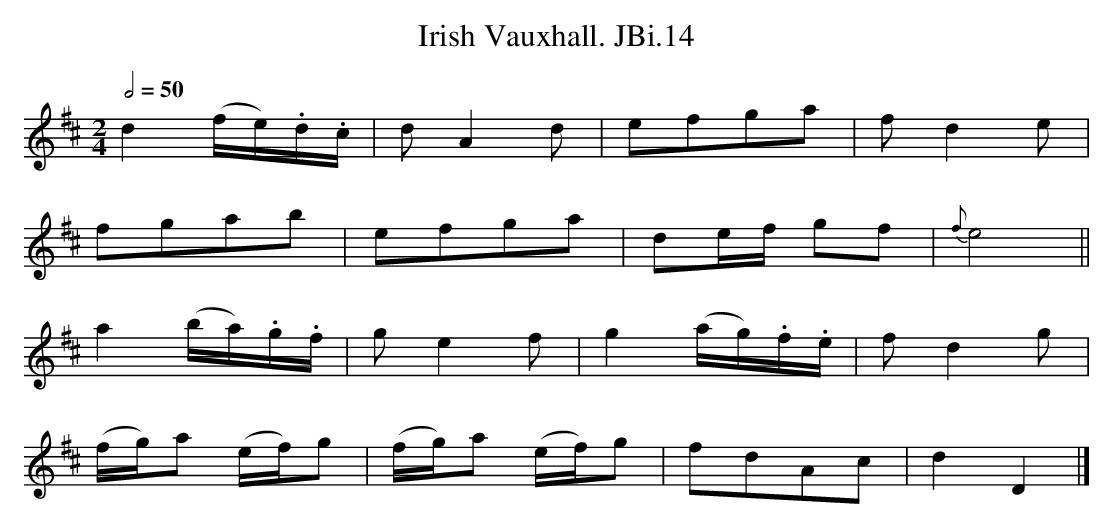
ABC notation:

X:1
T:Irish Vauxhall. JBi.14
M:2/4
L:1/8
Q:1/2=50
K:D
d2(f/e/).d/.c/|dA2d|efga|fd2e|
fgab|efga|de/f/ gf|{f}e4||
a2(b/a/).g/.f/|ge2f|g2(a/g/).f/.e/|fd2g|
(f/g/)a (e/f/)g|(f/g/)a (e/f/)g|fdAc|d2D2|]
